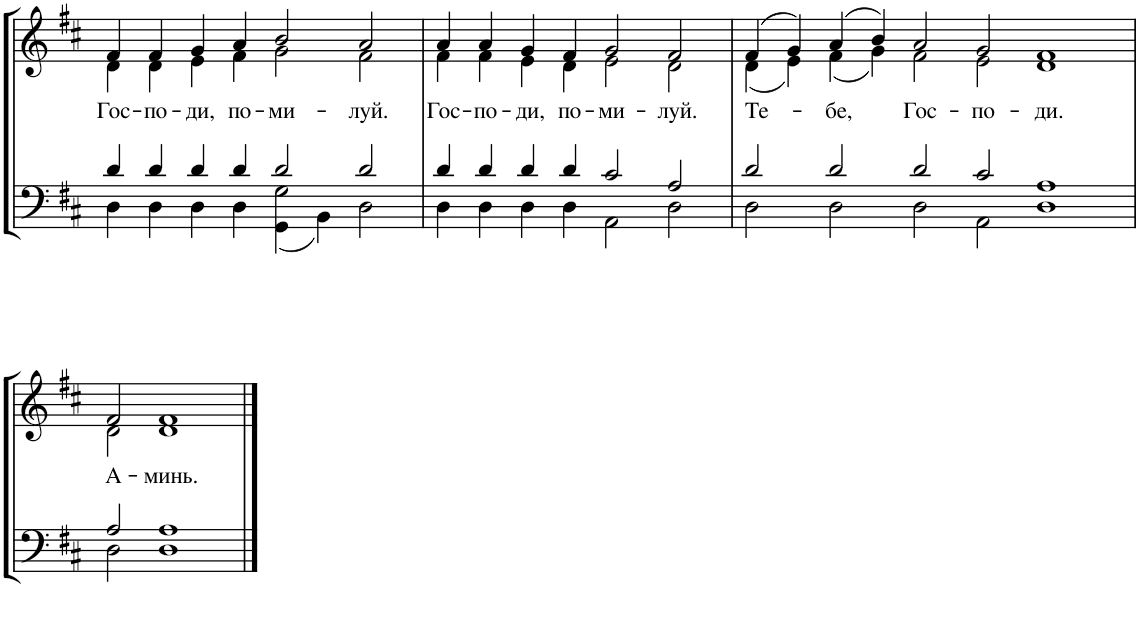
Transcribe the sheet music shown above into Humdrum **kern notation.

**kern	**kern	**text
*part1	*part1	*part1
*staff2	*staff1	*staff1
*I"Piano	*	*
*I'Pno.	*	*
!!LO:PB:g=z
*clefF4	*clefG2	*
*k[f#c#]	*k[f#c#]	*
*M63/4	*M63/4	*
=11	=11	=11
*^	*	*
*	*^	*	*
*	*	*^	*	*
!	!	!	!	!	!LO:LY:b
*	*	*	*	*^	*
000ryy	1ryy	4d/	4D\	4f#/	4d\	Гос-
!	!	!	!	!	!	!LO:LY:b
.	.	4d/	4D\	4f#/	4d\	-по-
!	!	!	!	!	!	!LO:LY:b
.	.	4d/	4D\	4g/	4e\	-ди,
!	!	!	!	!	!	!LO:LY:b
.	.	4d/	4D\	4a/	4f#\	по-
!	!	!	!	!	!	!LO:LY:b
.	2G\	2d/	4GG\	2b/	2g\	-ми-
.	.	.	4BB\	.	.	.
!	!	!	!	!	!	!LO:LY:b
.	2ryy	2d/	2D\	2a/	2f#\	-луй.
.	1ryy	1ryy	1ryy	000ryy	000ryy	.
.	1ryy	1ryy	1ryy	.	.	.
.	1ryy	1ryy	1ryy	.	.	.
.	1ryy	1ryy	1ryy	.	.	.
.	1ryy	1ryy	1ryy	.	.	.
.	1ryy	1ryy	1ryy	.	.	.
4%31ryy	1ryy	1ryy	1ryy	.	.	.
.	1ryy	1ryy	1ryy	.	.	.
.	1ryy	1ryy	1ryy	00ryy	00ryy	.
.	1ryy	1ryy	1ryy	.	.	.
.	4%15ryy	4%15ryy	4%15ryy	.	.	.
.	.	.	.	1..ryy	1..ryy	.
*	*	*v	*v	*	*	*
=12	=12	=12	=12	=12	=12
!	!	!	!	!	!LO:LY:b
000ryy	4d/	4D\	4a/	4f#\	Гос-
!	!	!	!	!	!LO:LY:b
.	4d/	4D\	4a/	4f#\	-по-
!	!	!	!	!	!LO:LY:b
.	4d/	4D\	4g/	4e\	-ди,
!	!	!	!	!	!LO:LY:b
.	4d/	4D\	4f#/	4d\	по-
!	!	!	!	!	!LO:LY:b
.	2c#/	2AA\	2g/	2e\	-ми-
!	!	!	!	!	!LO:LY:b
.	2A/	2D\	2f#/	2d\	-луй.
.	1ryy	1ryy	000ryy	000ryy	.
.	1ryy	1ryy	.	.	.
.	1ryy	1ryy	.	.	.
.	1ryy	1ryy	.	.	.
.	1ryy	1ryy	.	.	.
.	1ryy	1ryy	.	.	.
4%31ryy	1ryy	1ryy	.	.	.
.	1ryy	1ryy	.	.	.
.	1ryy	1ryy	00ryy	00ryy	.
.	1ryy	1ryy	.	.	.
.	4%15ryy	4%15ryy	.	.	.
.	.	.	1..ryy	1..ryy	.
=13	=13	=13	=13	=13	=13
!	!	!	!	!	!LO:LY:b
000ryy	2d/	2D\	(4f#/	(4d\	Те-
.	.	.	4g/)	4e\)	.
!	!	!	!	!	!LO:LY:b
.	2d/	2D\	(4a/	(4f#\	-бе,
.	.	.	4b/)	4g\)	.
!	!	!	!	!	!LO:LY:b
.	2d/	2D\	2a/	2f#\	Гос-
!	!	!	!	!	!LO:LY:b
.	2c#/	2AA\	2g/	2e\	-по-
!	!	!	!	!	!LO:LY:b
.	1A	1D	1f#	1d	-ди.
.	1ryy	1ryy	000ryy	000ryy	.
.	1ryy	1ryy	.	.	.
.	1ryy	1ryy	.	.	.
.	1ryy	1ryy	.	.	.
.	1ryy	1ryy	.	.	.
4%31ryy	1ryy	1ryy	.	.	.
.	1ryy	1ryy	.	.	.
.	1ryy	1ryy	.	.	.
.	1ryy	1ryy	00ryy	00ryy	.
.	4%15ryy	4%15ryy	.	.	.
.	.	.	2.ryy	2.ryy	.
!!LO:LB:g=z	!!
=14	=14	=14	=14	=14	=14
!	!	!	!	!	!LO:LY:b
000ryy	2A/	2D\	2f#/	2d\	А-
!	!	!	!	!	!LO:LY:b
.	1A	1D	1f#	1d	-минь.
.	1ryy	1ryy	000ryy	000ryy	.
.	1ryy	1ryy	.	.	.
.	1ryy	1ryy	.	.	.
.	1ryy	1ryy	.	.	.
.	1ryy	1ryy	.	.	.
.	1ryy	1ryy	.	.	.
.	1ryy	1ryy	.	.	.
4%31ryy	.	.	.	.	.
.	1ryy	1ryy	.	.	.
.	1ryy	1ryy	00ryy	00ryy	.
.	1ryy	1ryy	.	.	.
.	1ryy	1ryy	.	.	.
.	1ryy	1ryy	.	.	.
.	1ryy	1ryy	0ryy	0ryy	.
.	1ryy	1ryy	.	.	.
.	4ryy	4ryy	4ryy	4ryy	.
*v	*v	*v	*	*	*
*	*v	*v	*
==	==	==
*-	*-	*-
